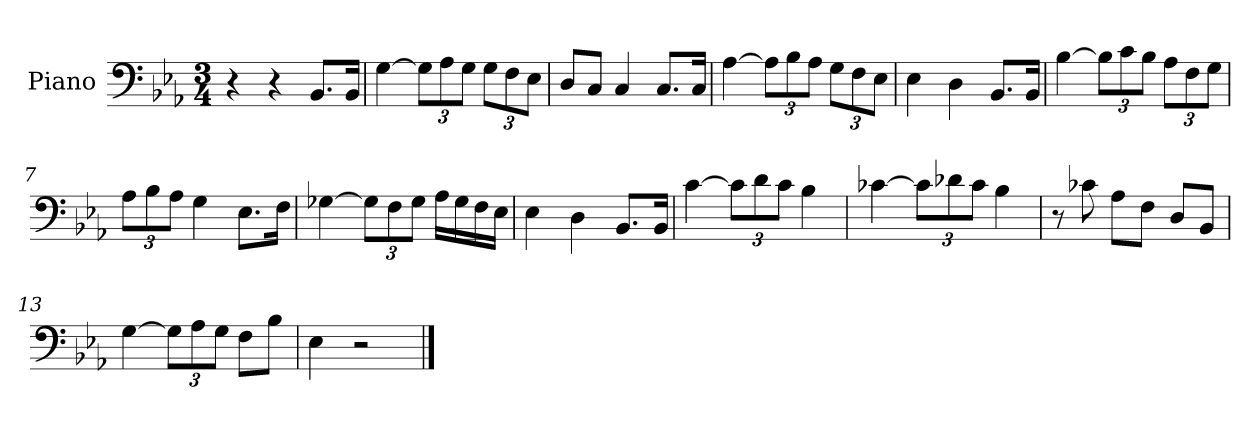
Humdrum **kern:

**kern
*part1
*staff1
*I"Piano
*I'Pno
*clefF4
*k[b-e-a-]
*M3/4
=1
4r
4r
8.BB-/L
16BB-/Jk
=2
[4G\
12G\L]
12A-\
12G\J
12G\L
12F\
12E-\J
=3
8D/L
8C/J
4C/
8.C/L
16C/Jk
=4
[4A-\
12A-\L]
12B-\
12A-\J
12G\L
12F\
12E-\J
=5
4E-\
4D\
8.BB-/L
16BB-/Jk
=6
[4B-\
12B-\L]
12c\
12B-\J
12A-\L
12F\
12G\J
=7
12A-\L
12B-\
12A-\J
4G\
8.E-\L
16F\Jk
=8
[4G-X\
12G-\L]
12F\
12G-\J
16A-\LL
16G-\
16F\
16E-\JJ
=9
4E-\
4D\
8.BB-/L
16BB-/Jk
=10
[4c\
12c\L]
12d\
12c\J
4B-\
=11
[4c-X\
12c-\L]
12d-X\
12c-\J
4B-\
=12
8r
8c-X\
8A-\L
8F\J
8D/L
8BB-/J
=13
[4G\
12G\L]
12A-\
12G\J
8F\L
8B-\J
=14
4E-\
2r
==
*-
